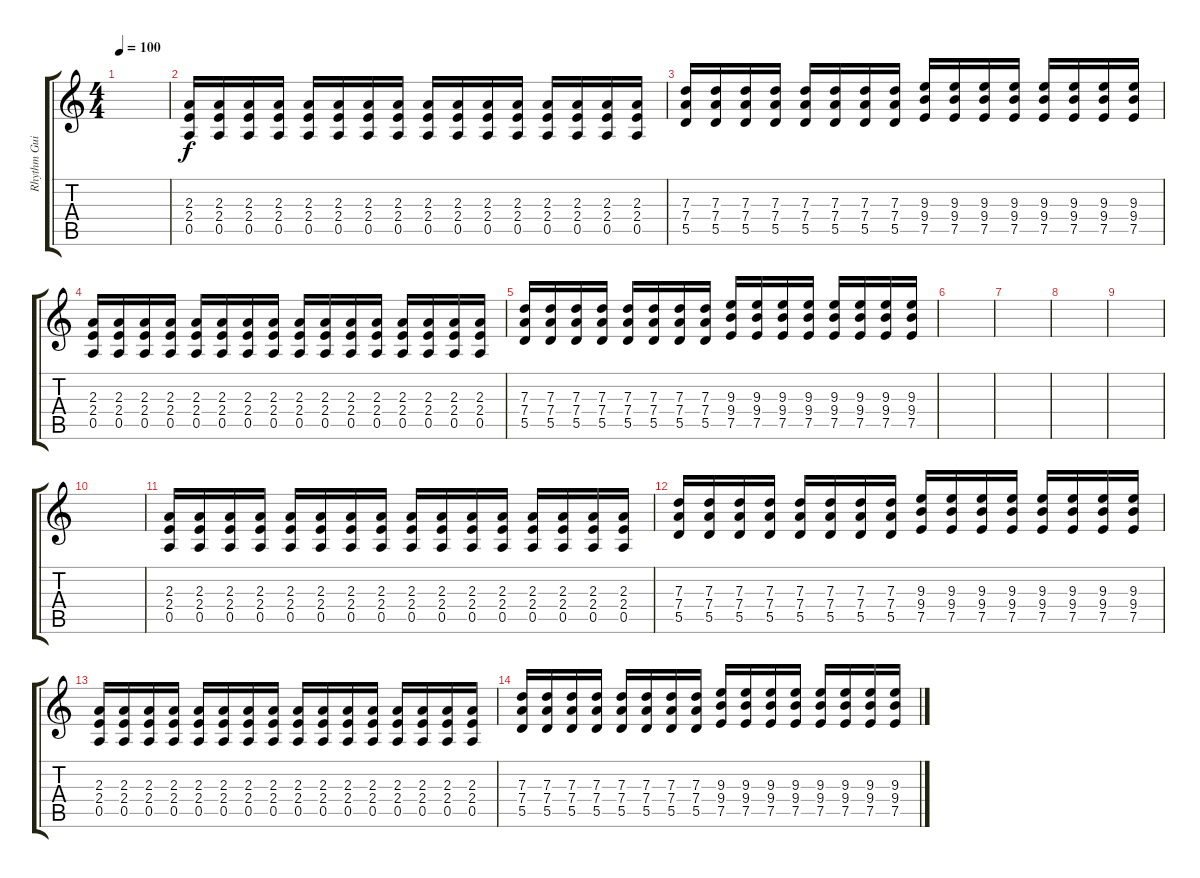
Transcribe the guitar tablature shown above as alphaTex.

\track ("Rhythm Guitar" "Rhythm Gui") {instrument overdrivenguitar}
\staff {score tabs}
\tuning (E4 B3 G3 D3 A2 E2) {hide}
\ts (4 4)
\tempo 100
\clef g2
\ks c
|
(2.3 2.4 0.5).16 (2.3 2.4 0.5).16 (2.3 2.4 0.5).16 (2.3 2.4 0.5).16 (2.3 2.4 0.5).16 (2.3 2.4 0.5).16 (2.3 2.4 0.5).16 (2.3 2.4 0.5).16 (2.3 2.4 0.5).16 (2.3 2.4 0.5).16 (2.3 2.4 0.5).16 (2.3 2.4 0.5).16 (2.3 2.4 0.5).16 (2.3 2.4 0.5).16 (2.3 2.4 0.5).16 (2.3 2.4 0.5).16 |
(7.3 7.4 5.5).16 (7.3 7.4 5.5).16 (7.3 7.4 5.5).16 (7.3 7.4 5.5).16 (7.3 7.4 5.5).16 (7.3 7.4 5.5).16 (7.3 7.4 5.5).16 (7.3 7.4 5.5).16 (9.3 9.4 7.5).16 (9.3 9.4 7.5).16 (9.3 9.4 7.5).16 (9.3 9.4 7.5).16 (9.3 9.4 7.5).16 (9.3 9.4 7.5).16 (9.3 9.4 7.5).16 (9.3 9.4 7.5).16 |
(2.3 2.4 0.5).16 (2.3 2.4 0.5).16 (2.3 2.4 0.5).16 (2.3 2.4 0.5).16 (2.3 2.4 0.5).16 (2.3 2.4 0.5).16 (2.3 2.4 0.5).16 (2.3 2.4 0.5).16 (2.3 2.4 0.5).16 (2.3 2.4 0.5).16 (2.3 2.4 0.5).16 (2.3 2.4 0.5).16 (2.3 2.4 0.5).16 (2.3 2.4 0.5).16 (2.3 2.4 0.5).16 (2.3 2.4 0.5).16 |
(7.3 7.4 5.5).16 (7.3 7.4 5.5).16 (7.3 7.4 5.5).16 (7.3 7.4 5.5).16 (7.3 7.4 5.5).16 (7.3 7.4 5.5).16 (7.3 7.4 5.5).16 (7.3 7.4 5.5).16 (9.3 9.4 7.5).16 (9.3 9.4 7.5).16 (9.3 9.4 7.5).16 (9.3 9.4 7.5).16 (9.3 9.4 7.5).16 (9.3 9.4 7.5).16 (9.3 9.4 7.5).16 (9.3 9.4 7.5).16 |
|
|
|
|
|
(2.3 2.4 0.5).16 (2.3 2.4 0.5).16 (2.3 2.4 0.5).16 (2.3 2.4 0.5).16 (2.3 2.4 0.5).16 (2.3 2.4 0.5).16 (2.3 2.4 0.5).16 (2.3 2.4 0.5).16 (2.3 2.4 0.5).16 (2.3 2.4 0.5).16 (2.3 2.4 0.5).16 (2.3 2.4 0.5).16 (2.3 2.4 0.5).16 (2.3 2.4 0.5).16 (2.3 2.4 0.5).16 (2.3 2.4 0.5).16 |
(7.3 7.4 5.5).16 (7.3 7.4 5.5).16 (7.3 7.4 5.5).16 (7.3 7.4 5.5).16 (7.3 7.4 5.5).16 (7.3 7.4 5.5).16 (7.3 7.4 5.5).16 (7.3 7.4 5.5).16 (9.3 9.4 7.5).16 (9.3 9.4 7.5).16 (9.3 9.4 7.5).16 (9.3 9.4 7.5).16 (9.3 9.4 7.5).16 (9.3 9.4 7.5).16 (9.3 9.4 7.5).16 (9.3 9.4 7.5).16 |
(2.3 2.4 0.5).16 (2.3 2.4 0.5).16 (2.3 2.4 0.5).16 (2.3 2.4 0.5).16 (2.3 2.4 0.5).16 (2.3 2.4 0.5).16 (2.3 2.4 0.5).16 (2.3 2.4 0.5).16 (2.3 2.4 0.5).16 (2.3 2.4 0.5).16 (2.3 2.4 0.5).16 (2.3 2.4 0.5).16 (2.3 2.4 0.5).16 (2.3 2.4 0.5).16 (2.3 2.4 0.5).16 (2.3 2.4 0.5).16 |
(7.3 7.4 5.5).16 (7.3 7.4 5.5).16 (7.3 7.4 5.5).16 (7.3 7.4 5.5).16 (7.3 7.4 5.5).16 (7.3 7.4 5.5).16 (7.3 7.4 5.5).16 (7.3 7.4 5.5).16 (9.3 9.4 7.5).16 (9.3 9.4 7.5).16 (9.3 9.4 7.5).16 (9.3 9.4 7.5).16 (9.3 9.4 7.5).16 (9.3 9.4 7.5).16 (9.3 9.4 7.5).16 (9.3 9.4 7.5).16
